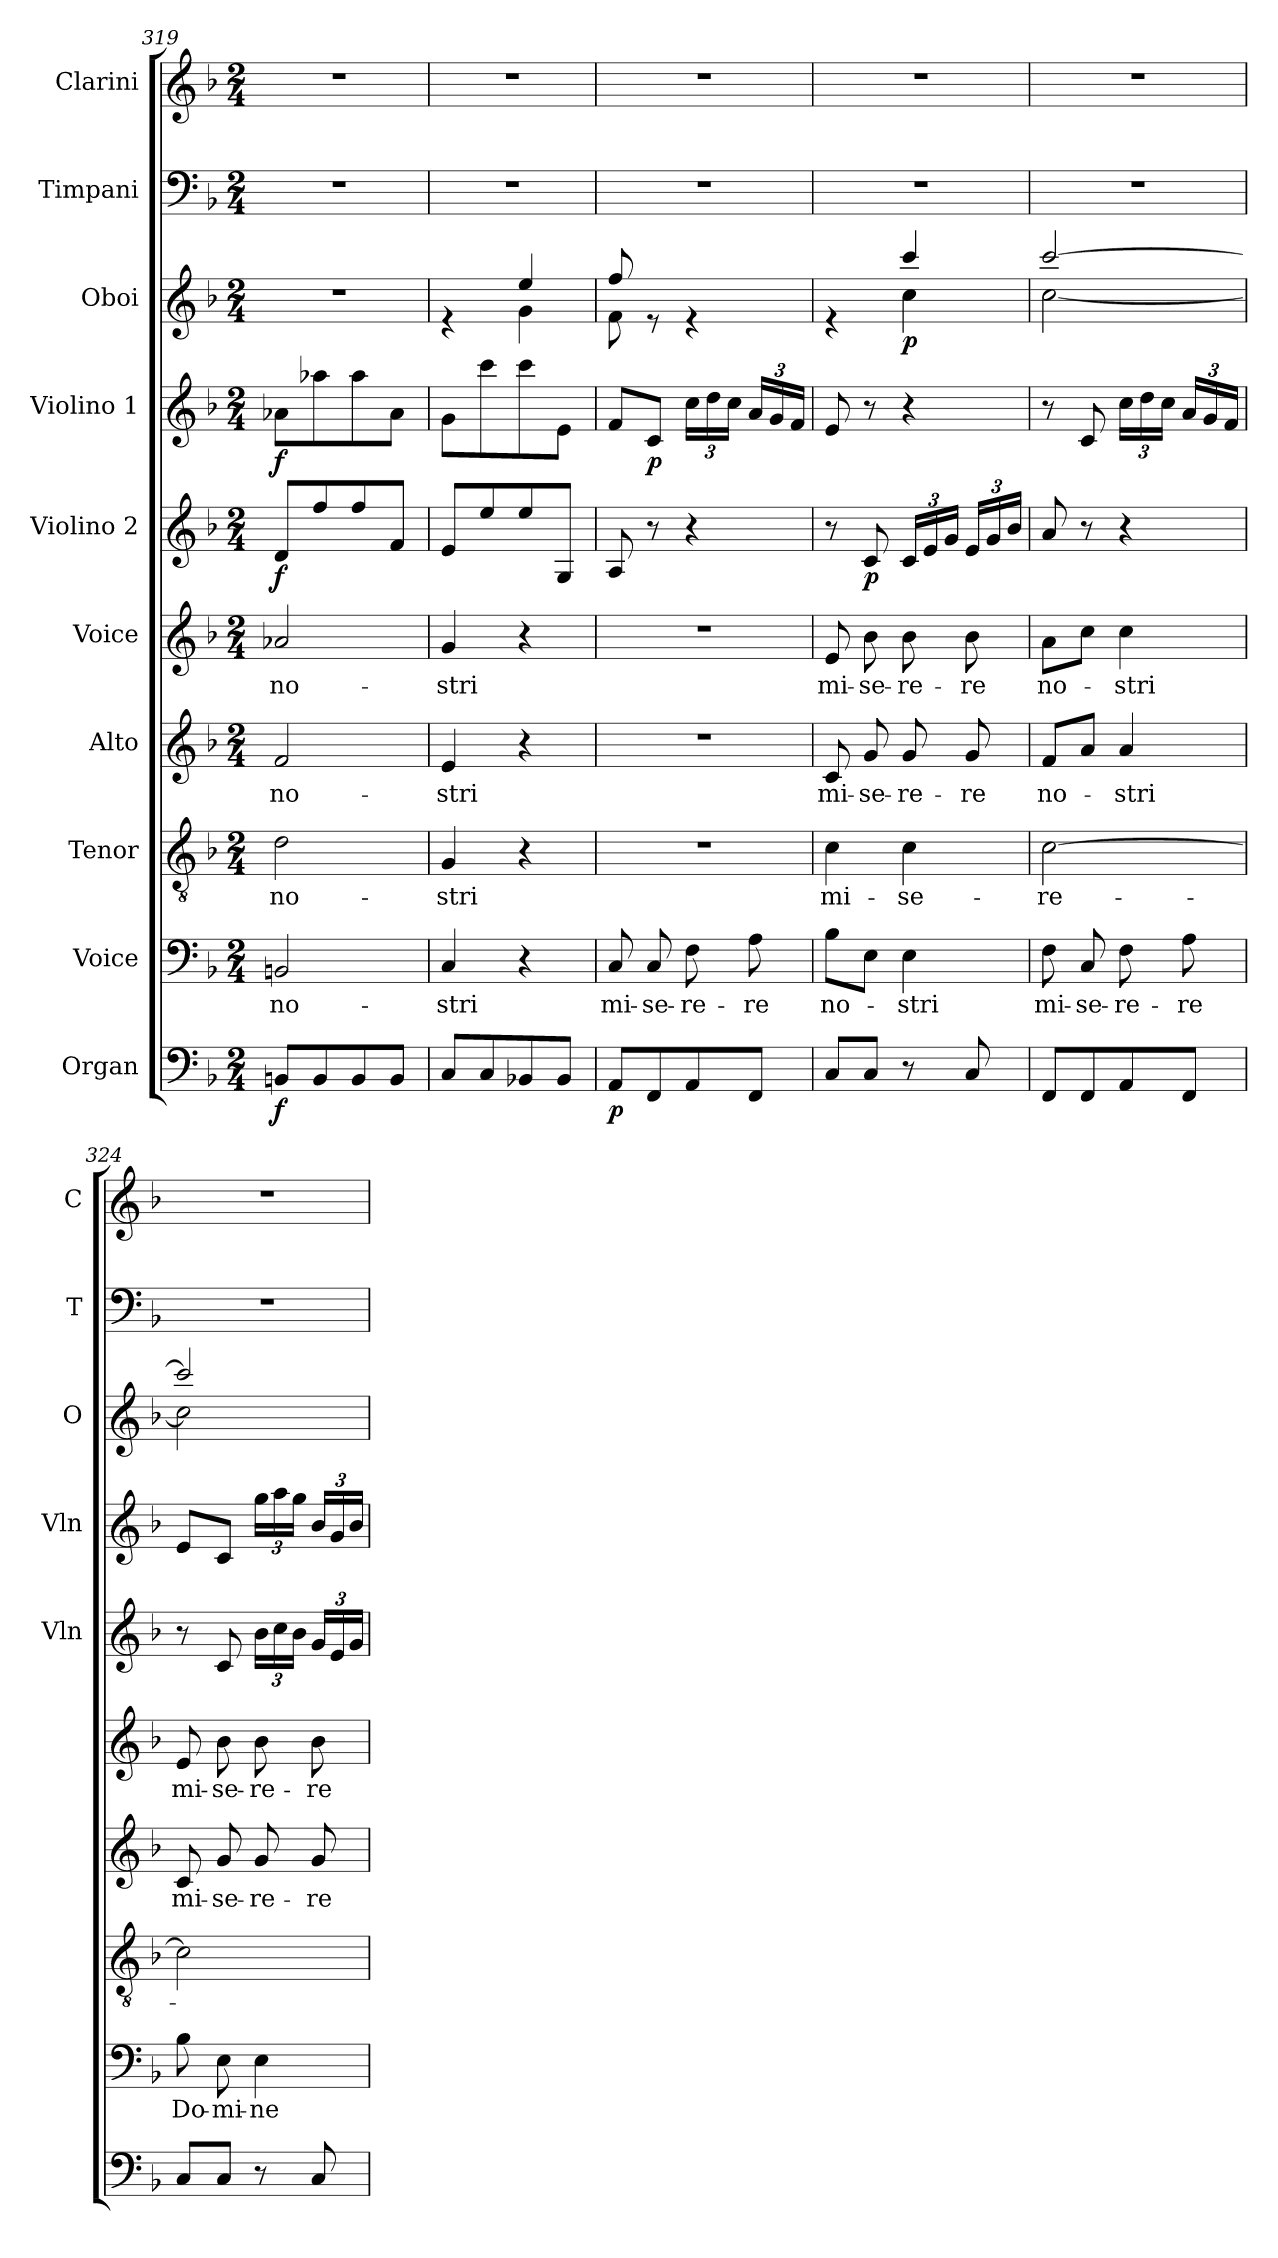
**kern	**dynam	**kern	**text	**kern	**text	**kern	**text	**kern	**text	**kern	**dynam	**kern	**dynam	**kern	**dynam	**kern	**kern
*part10	*part10	*part9	*part9	*part8	*part8	*part7	*part7	*part6	*part6	*part5	*part5	*part4	*part4	*part3	*part3	*part2	*part1
*staff10	*staff10	*staff9	*staff9	*staff8	*staff8	*staff7	*staff7	*staff6	*staff6	*staff5	*staff5	*staff4	*staff4	*staff3	*staff3	*staff2	*staff1
*I"Organ	*	*I"Voice	*	*I"Tenor	*	*I"Alto	*	*I"Voice	*	*I"Violino 2	*	*I"Violino 1	*	*I"Oboi	*	*I"Timpani	*I"Clarini
*	*	*	*	*	*	*	*	*	*	*I'Vln	*	*I'Vln	*	*I'O	*	*I'T	*I'C
!!LO:LB:g=z
*clefF4	*	*clefF4	*	*clefGv2	*	*clefG2	*	*clefG2	*	*clefG2	*	*clefG2	*	*clefG2	*	*clefF4	*clefG2
*k[b-]	*	*k[b-]	*	*k[b-]	*	*k[b-]	*	*k[b-]	*	*k[b-]	*	*k[b-]	*	*k[b-]	*	*k[b-]	*k[b-]
*M2/4	*	*M2/4	*	*M2/4	*	*M2/4	*	*M2/4	*	*M2/4	*	*M2/4	*	*M2/4	*	*M2/4	*M2/4
=319	=319	=319	=319	=319	=319	=319	=319	=319	=319	=319	=319	=319	=319	=319	=319	=319	=319
!	!LO:DY:b	!	!LO:LY:b	!	!LO:LY:b	!	!LO:LY:b	!	!LO:LY:b	!	!LO:DY:b	!	!LO:DY:b	!	!	!	!
8BBn/L	f	2BBn/	no-	2d\	no-	2f/	no-	2a-X/	no-	8d/L	f	8a-X\L	f	2r	.	2r	2r
8BB/	.	.	.	.	.	.	.	.	.	8ff/	.	8aa-X\	.	.	.	.	.
8BB/	.	.	.	.	.	.	.	.	.	8ff/	.	8aa-\	.	.	.	.	.
8BB/J	.	.	.	.	.	.	.	.	.	8f/J	.	8a-\J	.	.	.	.	.
=320	=320	=320	=320	=320	=320	=320	=320	=320	=320	=320	=320	=320	=320	=320	=320	=320	=320
!	!	!	!LO:LY:b	!	!LO:LY:b	!	!LO:LY:b	!	!LO:LY:b	!	!	!	!	!	!	!	!
*	*	*	*	*	*	*	*	*	*	*	*	*	*	*^	*	*	*
8C/L	.	4C/	-stri	4G/	-stri	4e/	-stri	4g/	-stri	8e/L	.	8g\L	.	4re	4ryy	.	2r	2r
8C/	.	.	.	.	.	.	.	.	.	8ee/	.	8ccc\	.	.	.	.	.	.
8BB-X/	.	4r	.	4r	.	4r	.	4r	.	8ee/	.	8ccc\	.	4ee/	4g\	.	.	.
8BB-/J	.	.	.	.	.	.	.	.	.	8G/J	.	8e\J	.	.	.	.	.	.
=321	=321	=321	=321	=321	=321	=321	=321	=321	=321	=321	=321	=321	=321	=321	=321	=321	=321	=321
!	!LO:DY:b	!	!LO:LY:b	!	!	!	!	!	!	!	!	!	!	!	!	!	!	!
8AA/L	p	8C/	mi-	2r	.	2r	.	2r	.	8A/	.	8f/L	.	8ff/	8f\	.	2r	2r
!	!	!	!LO:LY:b	!	!	!	!	!	!	!	!	!	!LO:DY:b	!	!	!	!	!
8FF/	.	8C/	-se-	.	.	.	.	.	.	8r	.	8c/J	p	8re	4.ryy	.	.	.
!	!	!	!LO:LY:b	!	!	!	!	!	!	!	!	!	!	!	!	!	!	!
*	*	*	*	*	*	*	*	*	*	*	*	*Xbrackettup	*	*	*	*	*	*
8AA/	.	8F\	-re-	.	.	.	.	.	.	4r	.	24cc\LL	.	4re	.	.	.	.
.	.	.	.	.	.	.	.	.	.	.	.	24dd\	.	.	.	.	.	.
.	.	.	.	.	.	.	.	.	.	.	.	24cc\JJ	.	.	.	.	.	.
!	!	!	!LO:LY:b	!	!	!	!	!	!	!	!	!	!	!	!	!	!	!
8FF/J	.	8A\	-re	.	.	.	.	.	.	.	.	24a/LL	.	.	.	.	.	.
.	.	.	.	.	.	.	.	.	.	.	.	24g/	.	.	.	.	.	.
.	.	.	.	.	.	.	.	.	.	.	.	24f/JJ	.	.	.	.	.	.
=322	=322	=322	=322	=322	=322	=322	=322	=322	=322	=322	=322	=322	=322	=322	=322	=322	=322	=322
!	!	!	!LO:LY:b	!	!LO:LY:b	!	!LO:LY:b	!	!LO:LY:b	!	!	!	!	!	!	!	!	!
8C/L	.	8B-\L	no-	4c\	mi-	8c/	mi-	8e/	mi-	8r	.	8e/	.	4re	4ryy	.	2r	2r
!	!	!	!	!	!	!	!LO:LY:b	!	!LO:LY:b	!	!LO:DY:b	!	!	!	!	!	!	!
8C/J	.	8E\J	.	.	.	8g/	-se-	8b-\	-se-	8c/	p	8r	.	.	.	.	.	.
!	!	!	!LO:LY:b	!	!LO:LY:b	!	!LO:LY:b	!	!LO:LY:b	!	!	!	!	!	!	!	!	!
*	*	*	*	*	*	*	*	*	*	*Xbrackettup	*	*	*	*	*	*	*	*
!	!	!	!	!	!	!	!	!	!	!	!	!	!	!	!	!LO:DY:b	!	!
8r	.	4E\	-stri	4c\	-se-	8g/	-re-	8b-\	-re-	24c/LL	.	4r	.	4ccc/	4cc\	p	.	.
.	.	.	.	.	.	.	.	.	.	24e/	.	.	.	.	.	.	.	.
.	.	.	.	.	.	.	.	.	.	24g/JJ	.	.	.	.	.	.	.	.
!	!	!	!	!	!	!	!LO:LY:b	!	!LO:LY:b	!	!	!	!	!	!	!	!	!
8C/	.	.	.	.	.	8g/	-re	8b-\	-re	24e/LL	.	.	.	.	.	.	.	.
.	.	.	.	.	.	.	.	.	.	24g/	.	.	.	.	.	.	.	.
.	.	.	.	.	.	.	.	.	.	24b-/JJ	.	.	.	.	.	.	.	.
=323	=323	=323	=323	=323	=323	=323	=323	=323	=323	=323	=323	=323	=323	=323	=323	=323	=323	=323
!	!	!	!LO:LY:b	!	!LO:LY:b	!	!LO:LY:b	!	!LO:LY:b	!	!	!	!	!	!	!	!	!
8FF/L	.	8F\	mi-	[2c\	-re-	8f/L	no-	8a\L	no-	8a/	.	8r	.	[2ccc/	[2cc\	.	2r	2r
!	!	!	!LO:LY:b	!	!	!	!	!	!	!	!	!	!	!	!	!	!	!
8FF/	.	8C/	-se-	.	.	8a/J	.	8cc\J	.	8r	.	8c/	.	.	.	.	.	.
!	!	!	!LO:LY:b	!	!	!	!LO:LY:b	!	!LO:LY:b	!	!	!	!	!	!	!	!	!
8AA/	.	8F\	-re-	.	.	4a/	-stri	4cc\	-stri	4r	.	24cc\LL	.	.	.	.	.	.
.	.	.	.	.	.	.	.	.	.	.	.	24dd\	.	.	.	.	.	.
.	.	.	.	.	.	.	.	.	.	.	.	24cc\JJ	.	.	.	.	.	.
!	!	!	!LO:LY:b	!	!	!	!	!	!	!	!	!	!	!	!	!	!	!
8FF/J	.	8A\	-re	.	.	.	.	.	.	.	.	24a/LL	.	.	.	.	.	.
.	.	.	.	.	.	.	.	.	.	.	.	24g/	.	.	.	.	.	.
.	.	.	.	.	.	.	.	.	.	.	.	24f/JJ	.	.	.	.	.	.
!!LO:PB:g=z
=324	=324	=324	=324	=324	=324	=324	=324	=324	=324	=324	=324	=324	=324	=324	=324	=324	=324	=324
!	!	!	!LO:LY:b	!	!	!	!LO:LY:b	!	!LO:LY:b	!	!	!	!	!	!	!	!	!
8C/L	.	8B-\	Do-	2c\]	.	8c/	mi-	8e/	mi-	8r	.	8e/L	.	2ccc/]	2cc\]	.	2r	2r
!	!	!	!LO:LY:b	!	!	!	!LO:LY:b	!	!LO:LY:b	!	!	!	!	!	!	!	!	!
8C/J	.	8E\	-mi-	.	.	8g/	-se-	8b-\	-se-	8c/	.	8c/J	.	.	.	.	.	.
!	!	!	!LO:LY:b	!	!	!	!LO:LY:b	!	!LO:LY:b	!	!	!	!	!	!	!	!	!
8r	.	4E\	-ne	.	.	8g/	-re-	8b-\	-re-	24b-\LL	.	24gg\LL	.	.	.	.	.	.
.	.	.	.	.	.	.	.	.	.	24cc\	.	24aa\	.	.	.	.	.	.
.	.	.	.	.	.	.	.	.	.	24b-\JJ	.	24gg\JJ	.	.	.	.	.	.
!	!	!	!	!	!	!	!LO:LY:b	!	!LO:LY:b	!	!	!	!	!	!	!	!	!
8C/	.	.	.	.	.	8g/	-re	8b-\	-re	24g/LL	.	24b-/LL	.	.	.	.	.	.
.	.	.	.	.	.	.	.	.	.	24e/	.	24g/	.	.	.	.	.	.
.	.	.	.	.	.	.	.	.	.	24g/JJ	.	24b-/JJ	.	.	.	.	.	.
*	*	*	*	*	*	*	*	*	*	*	*	*	*	*v	*v	*	*	*
=	=	=	=	=	=	=	=	=	=	=	=	=	=	=	=	=	=
*-	*-	*-	*-	*-	*-	*-	*-	*-	*-	*-	*-	*-	*-	*-	*-	*-	*-
